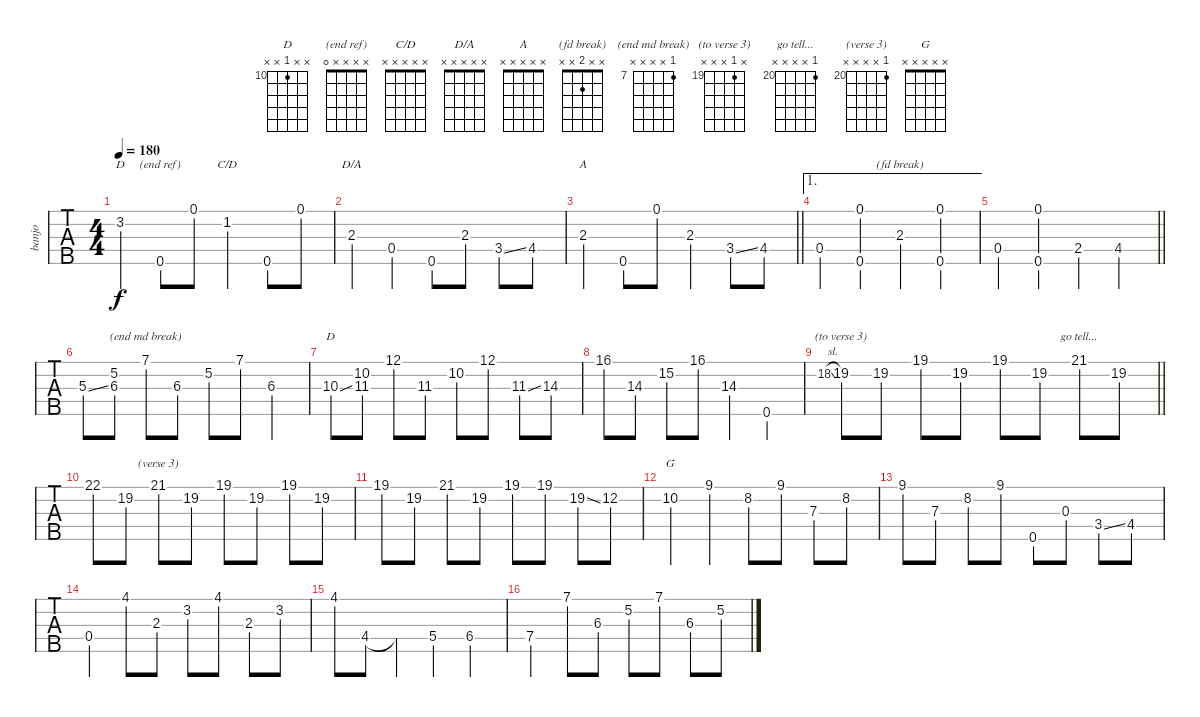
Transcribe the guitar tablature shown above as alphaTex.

\track ("banjo" "banjo") {instrument banjo}
\staff {tabs}
\tuning (D4 B3 G3 D3 A4) {hide}
\displaytranspose 12
\chord ("D" x x x x x)
\chord ("(end ref)" x x x x 0)
\chord ("C/D" x x x x x)
\chord ("D/A" x x x x x)
\chord ("A" x x x x x)
\chord ("(fd break)" x x 2 x x)
\chord ("(end md break)" 7 x x x x) {firstfret 7}
\chord ("D" x x 10 x x) {firstfret 10}
\chord ("(to verse 3)" x 19 x x x) {firstfret 19}
\chord ("go tell..." 20 x x x x) {firstfret 20}
\chord ("(verse 3)" 20 x x x x) {firstfret 20}
\chord ("G" x x x x x)
\ts (4 4)
\tempo 180
\clef g2
\ks c
3.2.4{ch "D" dy f} 0.5.8{ch "(end ref)"} 0.1.8 1.2.4{ch "C/D"} 0.5.8 0.1.8 |
2.3.4{ch "D/A"} 0.4.4 0.5.8 2.3.8 3.4{ss}.8 4.4.8 |
\barLineRight lightlight
2.3.4{ch "A"} 0.5.8 0.1.8 2.3.4 3.4{ss}.8 4.4.8 |
\ae 1
0.4.4 (0.1 0.5).4 2.3.4{ch "(fd break)"} (0.1 0.5).4 |
\barLineRight lightlight
0.4.4 (0.1 0.5).4 2.4.4 4.4.4 |
5.3{ss}.8 (5.2 6.3).8 7.1.8{ch "(end md break)"} 6.3.8 5.2.8 7.1.8 6.3.4 |
10.3{ss}.8{ch "D"} (10.2 11.3).8 12.1.8 11.3.8 10.2.8 12.1.8 11.3{ss}.8 14.3.8 |
16.1.8 14.3.8 15.2.8 16.1.8 14.3.4 0.5.4 |
\barLineRight lightlight
18.2{sl}.8{gr} 19.2.8{ch "(to verse 3)"} 19.2.8 19.1.8 19.2.8 19.1.8 19.2.8 21.1.8{ch "go tell..."} 19.2.8 |
22.1.8 19.2.8 21.1.8{ch "(verse 3)"} 19.2.8 19.1.8 19.2.8 19.1.8 19.2.8 |
19.1.8 19.2.8 21.1.8 19.2.8 19.1.8 19.1.8 19.2{ss}.8 12.2.8 |
10.2.4{ch "G"} 9.1.4 8.2.8 9.1.8 7.3.8 8.2.8 |
9.1.8 7.3.8 8.2.8 9.1.8 0.5.8 0.3.8 3.4{ss}.8 4.4.8 |
0.4.4 4.1.8 2.3.8 3.2.8 4.1.8 2.3.8 3.2.8 |
4.1.8 4.4.8 4.4{t}.4 5.4.4 6.4.4 |
7.4.4 7.1.8 6.3.8 5.2.8 7.1.8 6.3.8 5.2.8
